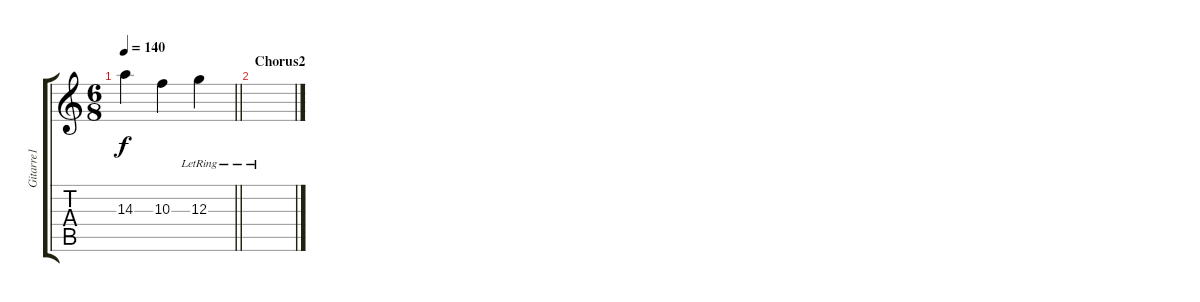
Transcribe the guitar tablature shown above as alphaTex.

\track ("Gitarre1" "Gitarre1") {instrument acousticguitarnylon}
\staff {score tabs}
\tuning (E4 B3 G3 D3 A2 E2) {hide}
\ts (6 8)
\tempo 140
\clef g2
\barLineRight lightlight
\ks c
14.3.4{dy f} 10.3.4 12.3{lr}.4 |
\section ("" "Chorus2")
